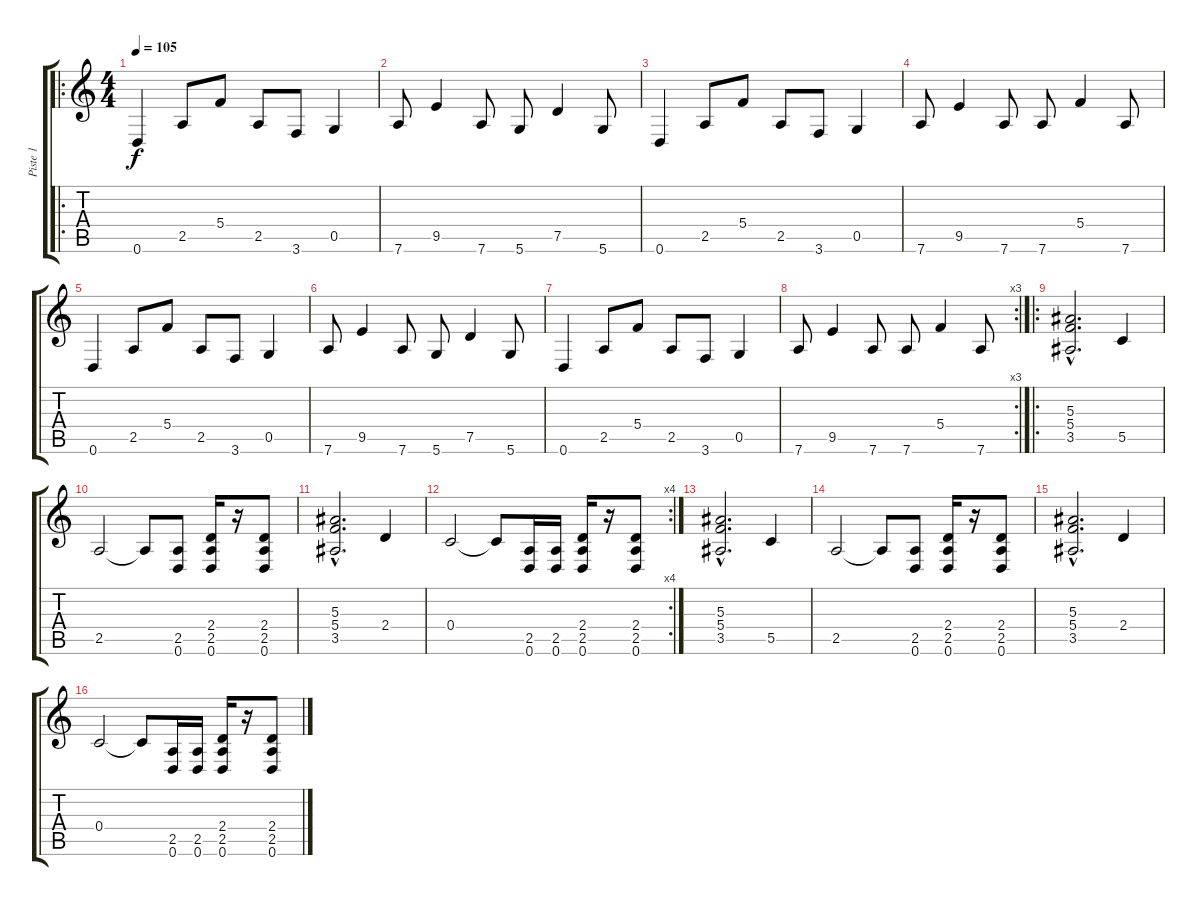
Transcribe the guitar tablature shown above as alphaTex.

\track ("Piste 1" "Piste 1") {instrument electricguitarclean}
\staff {score tabs}
\tuning (D4 A3 F3 C3 G2 D2) {hide}
\ro
\ts (4 4)
\tempo 105
\clef g2
\ks c
0.6.4{dy f instrument distortionguitar} 2.5.8 5.4.8 2.5.8 3.6.8 0.5.4 |
7.6.8 9.5.4 7.6.8 5.6.8 7.5.4 5.6.8 |
0.6.4 2.5.8 5.4.8 2.5.8 3.6.8 0.5.4 |
7.6.8 9.5.4 7.6.8 7.6.8 5.4.4 7.6.8 |
0.6.4{instrument distortionguitar} 2.5.8 5.4.8 2.5.8 3.6.8 0.5.4 |
7.6.8 9.5.4 7.6.8 5.6.8 7.5.4 5.6.8 |
0.6.4 2.5.8 5.4.8 2.5.8 3.6.8 0.5.4 |
\rc 3
7.6.8 9.5.4 7.6.8 7.6.8 5.4.4 7.6.8 |
\ro
(5.3{hac} 5.4{hac} 3.5{hac}).2{d instrument distortionguitar} 5.5.4 |
2.5.2 2.5{t}.8 (2.5 0.6).8 (2.4 2.5 0.6).16 r.16 (2.4 2.5 0.6).8 |
(5.3{hac} 5.4{hac} 3.5{hac}).2{d instrument distortionguitar} 2.4.4 |
\rc 4
0.4.2 0.4{t}.8 (2.5 0.6).16 (2.5 0.6).16 (2.4 2.5 0.6).16 r.16 (2.4 2.5 0.6).8 |
(5.3{hac} 5.4{hac} 3.5{hac}).2{d instrument distortionguitar} 5.5.4 |
2.5.2 2.5{t}.8 (2.5 0.6).8 (2.4 2.5 0.6).16 r.16 (2.4 2.5 0.6).8 |
(5.3{hac} 5.4{hac} 3.5{hac}).2{d instrument distortionguitar} 2.4.4 |
0.4.2 0.4{t}.8 (2.5 0.6).16 (2.5 0.6).16 (2.4 2.5 0.6).16 r.16 (2.4 2.5 0.6).8
